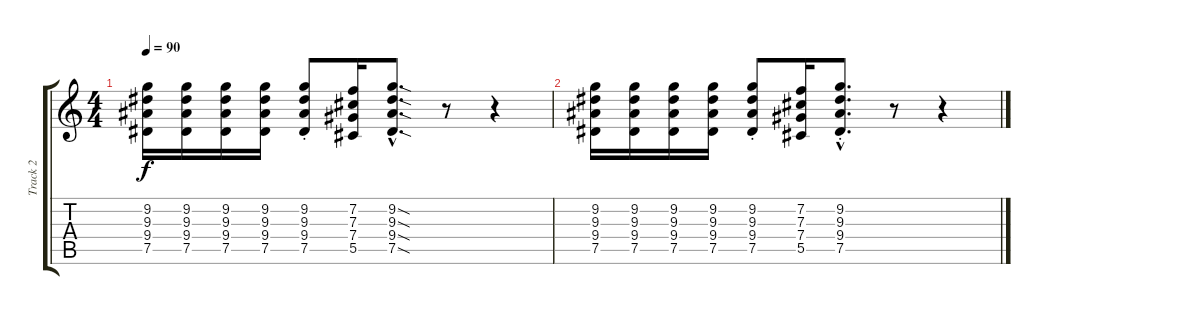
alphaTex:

\track ("Track 2" "Track 2") {instrument acousticguitarnylon}
\staff {score tabs}
\tuning (Eb4 Bb3 Gb3 Db3 Ab2 Eb2) {hide}
\ts (4 4)
\tempo 90
\clef g2
\ks c
(9.2 9.3 9.4 7.5).16{dy f} (9.2 9.3 9.4 7.5).16 (9.2 9.3 9.4 7.5).16 (9.2 9.3 9.4 7.5).16 (9.2{st} 9.3{st} 9.4{st} 7.5{st}).8 (7.2 7.3 7.4 5.5).16 (9.2{sod hac} 9.3{sod hac} 9.4{sod hac} 7.5{sod hac}).8{d} r.8 r.4 |
(9.2 9.3 9.4 7.5).16 (9.2 9.3 9.4 7.5).16 (9.2 9.3 9.4 7.5).16 (9.2 9.3 9.4 7.5).16 (9.2{st} 9.3{st} 9.4{st} 7.5{st}).8 (7.2 7.3 7.4 5.5).16 (9.2{hac st} 9.3{hac st} 9.4{hac st} 7.5{hac st}).8{d} r.8 r.4
